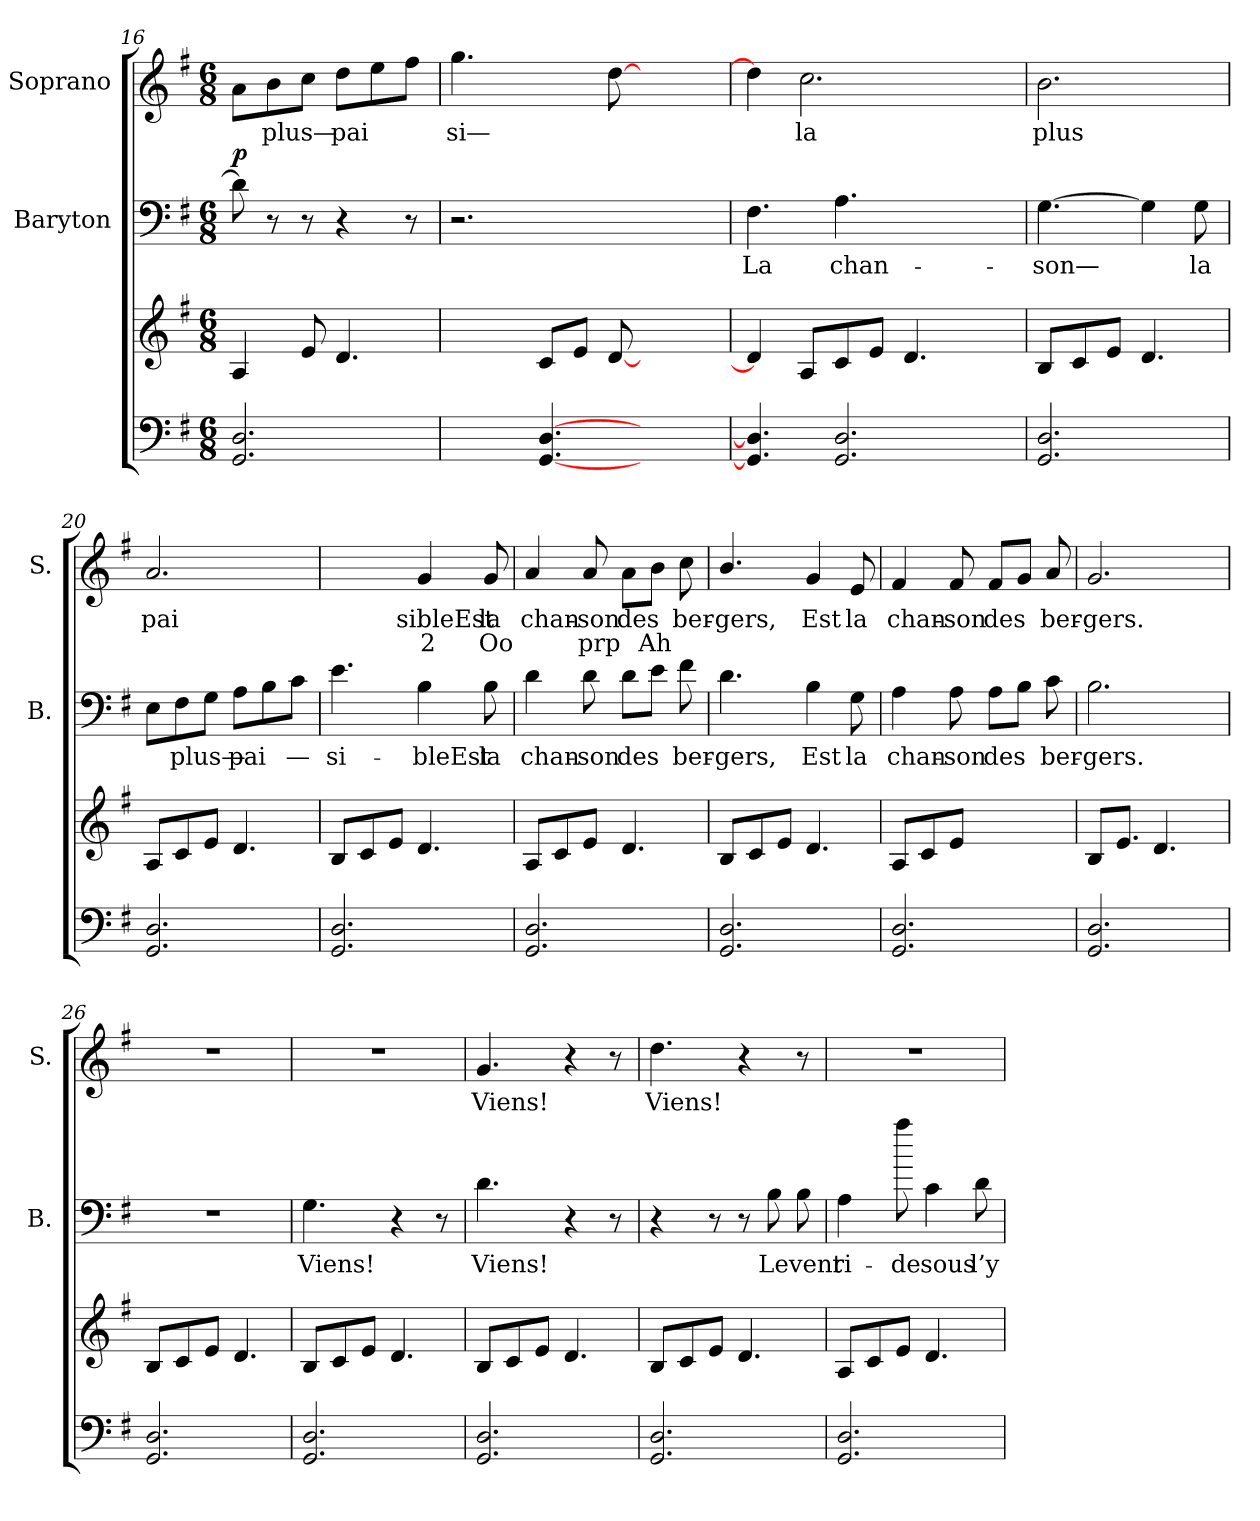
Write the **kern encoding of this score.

**kern	**kern	**kern	**text	**dynam	**kern	**text	**text
*part3	*part3	*part2	*part2	*part2	*part1	*part1	*part1
*staff4	*staff3	*staff2	*staff2	*staff2	*staff1	*staff1	*staff1
*	*	*I"Baryton	*	*	*I"Soprano	*	*
*	*	*I'B.	*	*	*I'S.	*	*
*clefF4	*clefG2	*clefF4	*	*	*clefG2	*	*
*k[f#]	*k[f#]	*k[f#]	*	*	*k[f#]	*	*
*M6/8	*M6/8	*M6/8	*	*	*M6/8	*	*
=16	=16	=16	=16	=16	=16	=16	=16
!	!	!	!	!LO:DY:a	!	!	!
2.GGi/ 2.Di/	8Aj/J	8dj\]	.	p	8aj\L	.	.
.	8ryy	8r	.	.	8bj\	plus—	.
.	8ej/	8r	.	.	8ccj\J	.	.
.	4.dj/	4r	.	.	8ddj\L	pai	.
.	.	.	.	.	8eej\	.	.
.	.	8r	.	.	8ff#j\J	--	.
=17	=17	=17	=17	=17	=17	=17	=17
4ryy	4.ryy	2.r	.	.	4.ggj\	si—	.
8ryy	.	.	.	.	.	.	.
[4.Dj/ [4.GGj/	8ci/L	.	.	.	8ryy	.	.
.	8ei/J	.	.	.	8ryy	.	.
.	[8dZ/	.	.	.	[8ddV\	.	.
4.ryy	4ryy	4.ryy	.	.	4ryy	.	.
.	8ryy	.	.	.	8ryy	.	.
!!LO:PB:g=z
=18	=18	=18	=18	=18	=18	=18	=18
4.Dj]/ 4.GGj]/	4dZ/]	4.F#j\	La	.	4ddV\]	.	.
.	8Aj/L	.	.	.	2.ccj\	la	.
2.Di/ 2.GGi/	8cj/	4.Aj\	chan-	.	.	.	.
.	8ej/J	.	.	.	.	.	.
.	4.dj/	.	.	.	.	.	.
.	.	4.ryy	.	.	.	.	.
.	8ryy	.	.	.	8ryy	.	.
=19	=19	=19	=19	=19	=19	=19	=19
2.Di/ 2.GGi/	8Bj/L	[4.Gj\	son—	.	2.bj\	plus	.
.	8cj/	.	.	.	.	.	.
.	8ej/J	.	.	.	.	.	.
.	4.dj/	4Gj\]	.	.	.	.	.
.	.	8Gj\	la	.	.	.	.
=20	=20	=20	=20	=20	=20	=20	=20
2.Di/ 2.GGi/	8Aj/L	8Ej\L	.	.	2.aj/	pai	.
.	8cj/	8F#j\	plus—	.	.	.	.
.	8ej/J	8Gj\J	.	.	.	.	.
.	4.dj/	8Aj\L	pai	.	.	.	.
.	.	8Bj\	.	.	.	.	.
.	.	8cj\J	—	.	.	.	.
=21	=21	=21	=21	=21	=21	=21	=21
2.Di/ 2.GGi/	8Bj/L	4.ej\	si-	.	8ryy	.	.
.	8cj/	.	.	.	8ryy	.	.
.	8ej/J	.	.	.	8ryy	.	.
.	4.dj/	4Bj\	bleEst	.	4gj/	sibleEst	2
.	.	8Bj\	la	.	8gj/	la	Oo
=22	=22	=22	=22	=22	=22	=22	=22
2.Di/ 2.GGi/	8Aj/L	4dj\	chan-	.	4aj/	chan-	--
.	8cj/	.	.	.	.	.	.
.	8ej/J	8dj\	son	.	8aj/	son	prp
.	4.dj/	8dj\L	des	.	8aj\L	des	.
.	.	8ej\J	.	.	8bj\J	.	Ah
.	.	8f#j\	ber-	.	8ccj\	ber-	.
!!LO:LB:g=z
=23	=23	=23	=23	=23	=23	=23	=23
2.Di/ 2.GGi/	8Bj/L	4.dj\	gers,	.	4.bj/	gers,	.
.	8cj/	.	.	.	.	.	.
.	8ej/J	.	.	.	.	.	.
.	4.dj/	4Bj\	Est	.	4gj/	Est	.
.	.	8Gj\	la	.	8ej/	la	.
=24	=24	=24	=24	=24	=24	=24	=24
2.Di/ 2.GGi/	8Aj/L	4Aj\	chan-	.	4f#j/	chan-	.
.	8cj/	.	.	.	.	.	.
.	8ej/J	8Aj\	son	.	8f#j/	son	.
.	4.ryy	8Aj\L	des	.	8f#j/L	des	.
.	.	8Bj\J	.	.	8gj/J	.	.
.	.	8cj\	ber-	.	8aj/	ber-	.
=25	=25	=25	=25	=25	=25	=25	=25
2.Di/ 2.GGi/	8Bj/L	2.Bj\	gers.	.	2.gj/	gers.	.
.	8.ej/J	.	.	.	.	.	.
.	4.dj/	.	.	.	.	.	.
.	16ryy	.	.	.	.	.	.
=26	=26	=26	=26	=26	=26	=26	=26
2.Di/ 2.GGi/	8Bj/L	2.r	.	.	2.r	.	.
.	8cj/	.	.	.	.	.	.
.	8ej/J	.	.	.	.	.	.
.	4.dj/	.	.	.	.	.	.
=27	=27	=27	=27	=27	=27	=27	=27
2.Di/ 2.GGi/	8Bj/L	4.Gj\	Viens!	.	2.r	.	.
.	8cj/	.	.	.	.	.	.
.	8ej/J	.	.	.	.	.	.
.	4.dj/	4r	.	.	.	.	.
.	.	8r	.	.	.	.	.
!!LO:LB:g=z
=28	=28	=28	=28	=28	=28	=28	=28
2.Di/ 2.GGi/	8Bj/L	4.dj\	Viens!	.	4.gj/	Viens!	.
.	8cj/	.	.	.	.	.	.
.	8ej/J	.	.	.	.	.	.
.	4.dj/	4r	.	.	4r	.	.
.	.	8r	.	.	8r	.	.
=29	=29	=29	=29	=29	=29	=29	=29
2.Di/ 2.GGi/	8Bj/L	4r	.	.	4.ddj\	Viens!	.
.	8cj/	.	.	.	.	.	.
.	8ej/J	8r	.	.	.	.	.
.	4.dj/	8r	.	.	4r	.	.
.	.	8Bj\	Levent	.	.	.	.
.	.	8Bj\	.	.	8r	.	.
=30	=30	=30	=30	=30	=30	=30	=30
2.Di/ 2.GGi/	8Aj/L	4Aj\	ri-	.	2.r	.	.
.	8cj/	.	.	.	.	.	.
.	8ej/J	8aaj\	de	.	.	.	.
.	4.dj/	4cj\	sous	.	.	.	.
.	.	8dj\	l’y-	.	.	.	.
=	=	=	=	=	=	=	=
*-	*-	*-	*-	*-	*-	*-	*-
